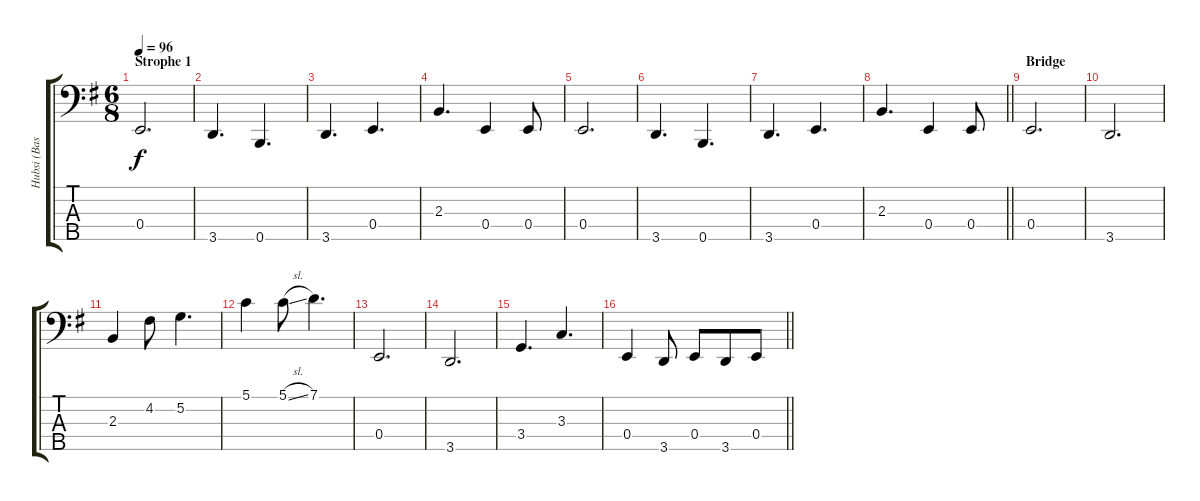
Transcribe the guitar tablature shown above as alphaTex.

\track ("Hubsi (Bass)" "Hubsi (Bas") {instrument electricbassfinger}
\staff {score tabs}
\tuning (G2 D2 A1 E1 B0) {hide}
\ts (6 8)
\section ("" "Strophe 1")
\tempo 96
\clef f4
\ks g
0.4.2{d dy f} |
3.5.4{d} 0.5.4{d} |
3.5.4{d} 0.4.4{d} |
2.3.4{d} 0.4.4 0.4.8 |
0.4.2{d} |
3.5.4{d} 0.5.4{d} |
3.5.4{d} 0.4.4{d} |
\barLineRight lightlight
2.3.4{d} 0.4.4 0.4.8 |
\section ("" "Bridge")
0.4.2{d} |
3.5.2{d} |
2.3.4 4.2.8 5.2.4{d} |
5.1.4 5.1{sl}.8 7.1.4{d} |
0.4.2{d} |
3.5.2{d} |
3.4.4{d} 3.3.4{d} |
\barLineRight lightlight
0.4.4 3.5.8 0.4.8 3.5.8 0.4.8
